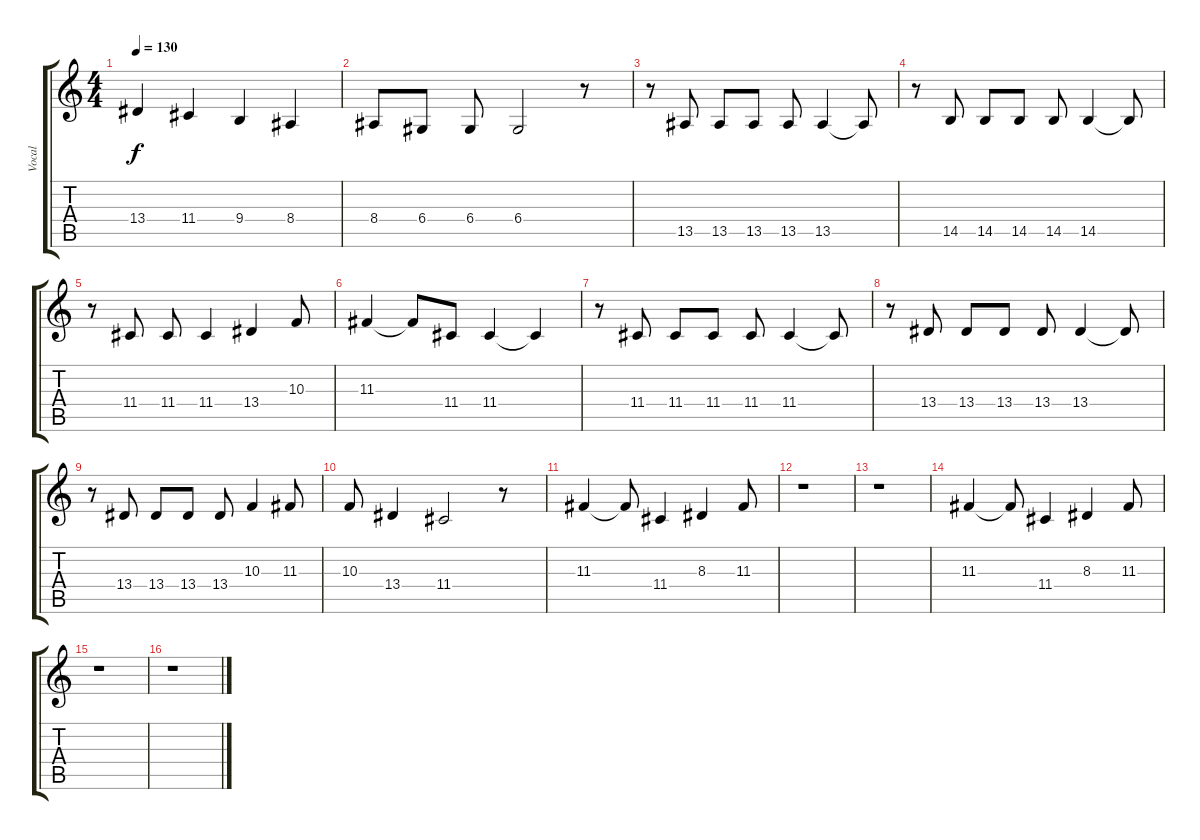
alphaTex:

\track ("Vocal" "Vocal") {instrument lead5charang}
\staff {score tabs}
\tuning (E4 B3 G3 D3 A2 E2) {hide}
\ts (4 4)
\tempo 130
\clef g2
\ks c
13.4.4{dy f} 11.4.4 9.4.4 8.4.4 |
8.4.8 6.4.8 6.4.8 6.4.2 r.8 |
r.8 13.5.8 13.5.8 13.5.8 13.5.8 13.5.4 13.5{t}.8 |
r.8 14.5.8 14.5.8 14.5.8 14.5.8 14.5.4 14.5{t}.8 |
r.8 11.4.8 11.4.8 11.4.4 13.4.4 10.3.8 |
11.3.4 11.3{t}.8 11.4.8 11.4.4 11.4{t}.4 |
r.8 11.4.8 11.4.8 11.4.8 11.4.8 11.4.4 11.4{t}.8 |
r.8 13.4.8 13.4.8 13.4.8 13.4.8 13.4.4 13.4{t}.8 |
r.8 13.4.8 13.4.8 13.4.8 13.4.8 10.3.4 11.3.8 |
10.3.8 13.4.4 11.4.2 r.8 |
11.3.4 11.3{t}.8 11.4.4 8.3.4 11.3.8 |
r.1 |
r.1 |
11.3.4 11.3{t}.8 11.4.4 8.3.4 11.3.8 |
r.1 |
r.1
